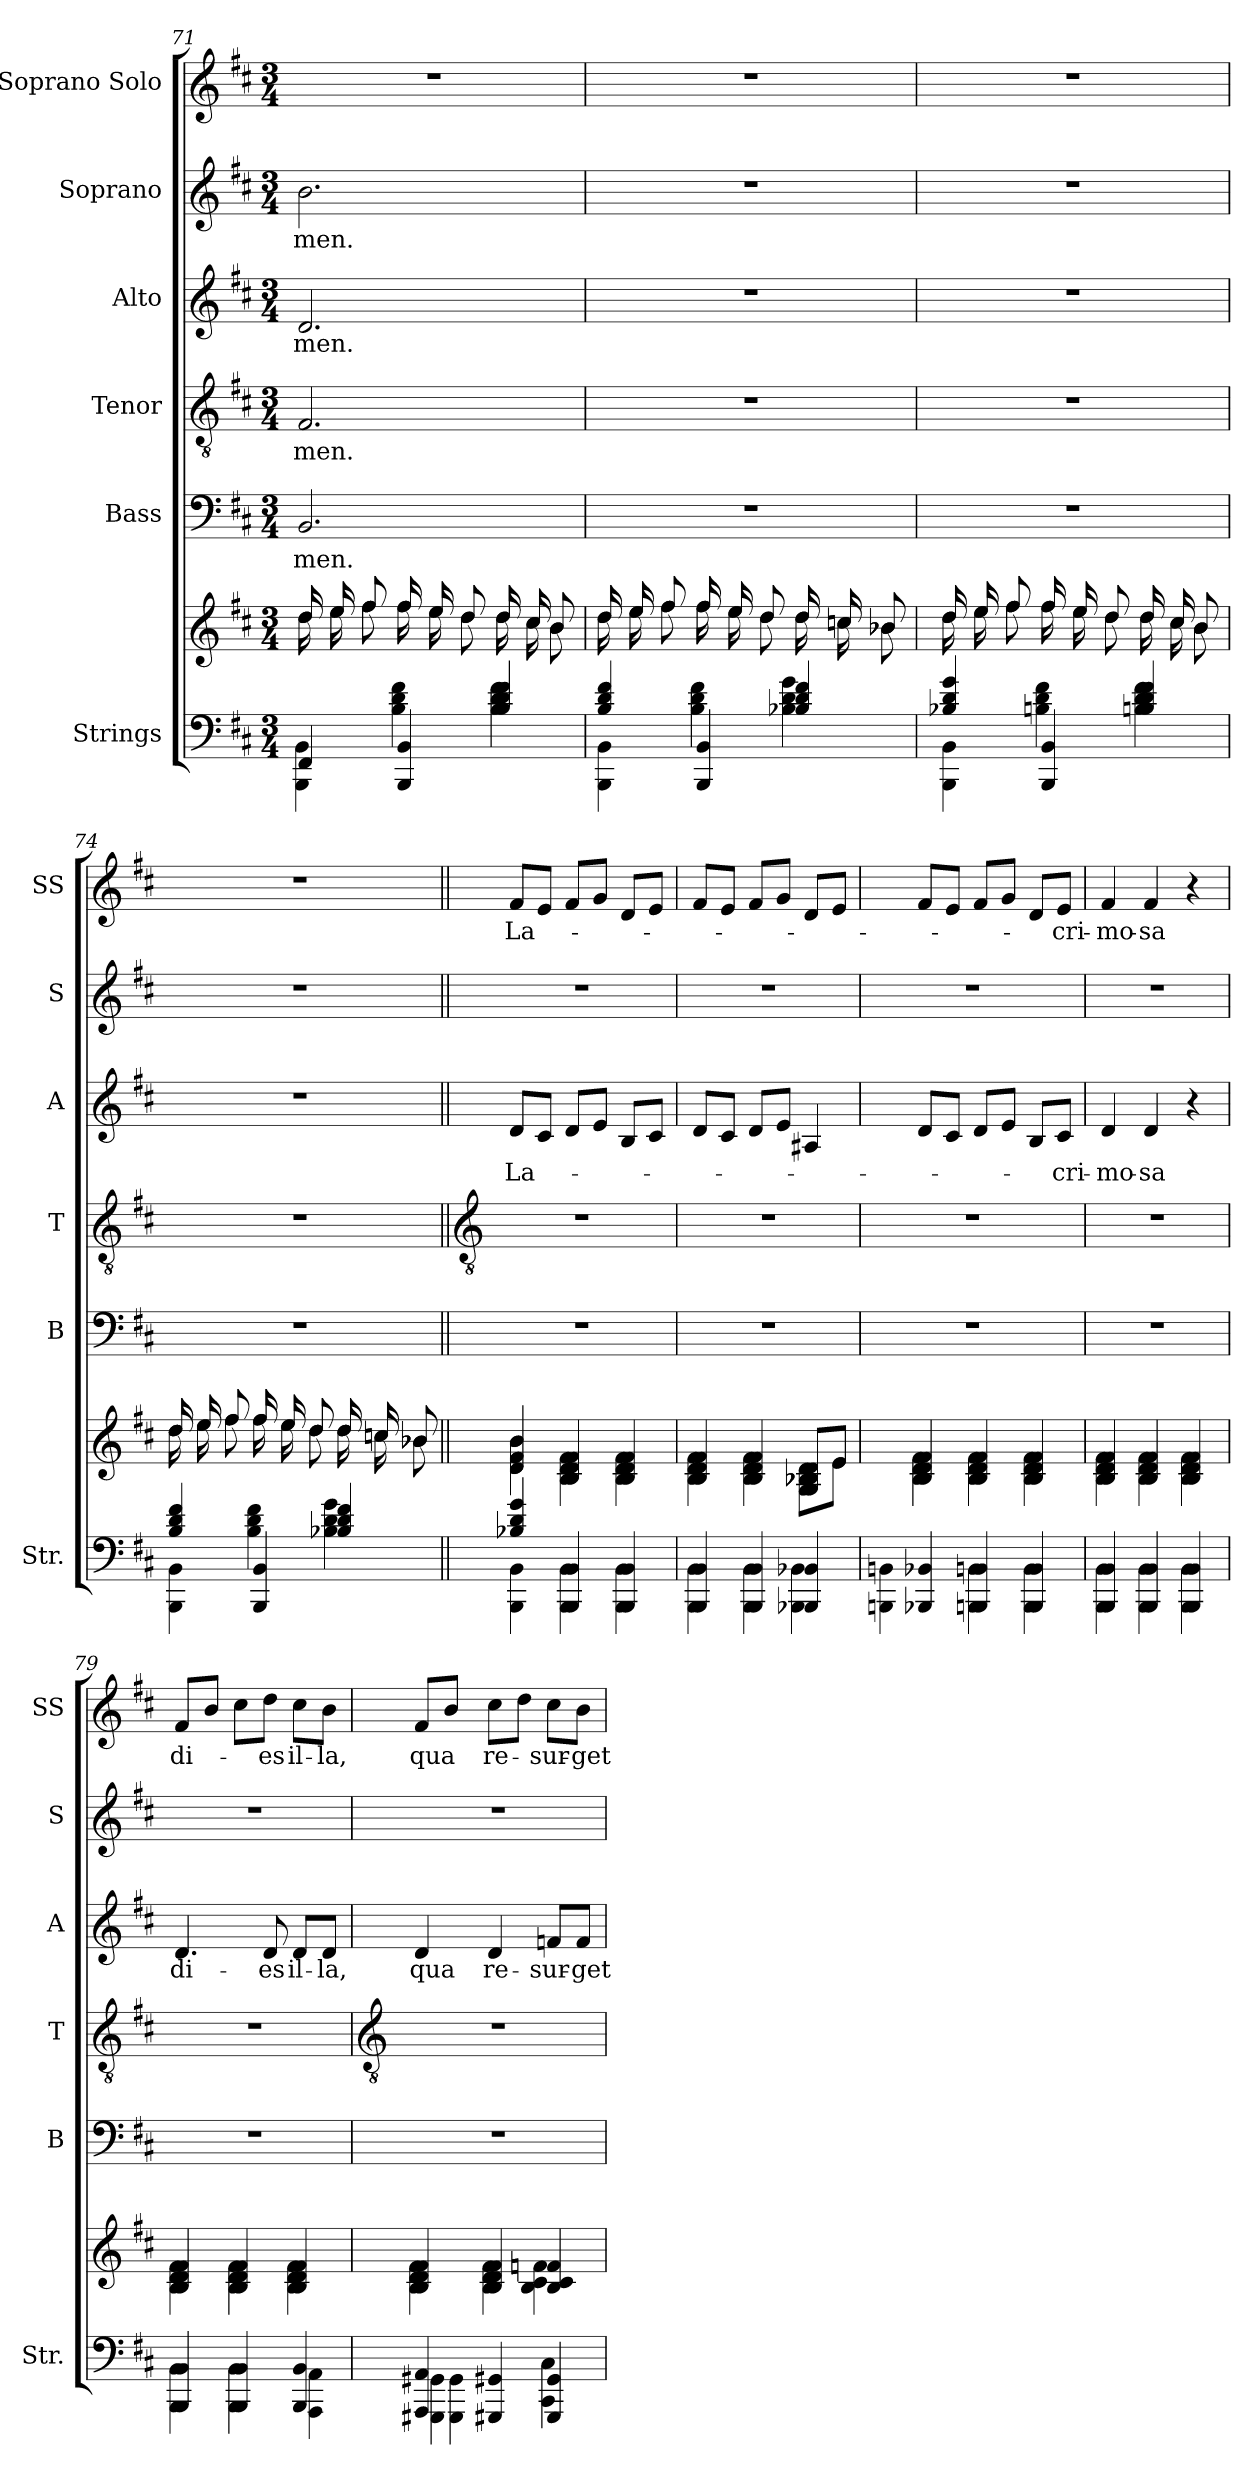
**kern	**kern	**kern	**text	**kern	**text	**kern	**text	**kern	**text	**kern	**text
*part6	*part6	*part5	*part5	*part4	*part4	*part3	*part3	*part2	*part2	*part1	*part1
*staff7	*staff6	*staff5	*staff5	*staff4	*staff4	*staff3	*staff3	*staff2	*staff2	*staff1	*staff1
*I"Strings	*	*I"Bass	*	*I"Tenor	*	*I"Alto	*	*I"Soprano	*	*I"Soprano Solo	*
*I'Str.	*	*I'B	*	*I'T	*	*I'A	*	*I'S	*	*I'SS	*
!!LO:LB:g=z
*clefF4	*clefG2	*clefF4	*	*clefGv2	*	*clefG2	*	*clefG2	*	*clefG2	*
*k[f#c#]	*k[f#c#]	*k[f#c#]	*	*k[f#c#]	*	*k[f#c#]	*	*k[f#c#]	*	*k[f#c#]	*
*D:	*D:	*D:	*	*D:	*	*D:	*	*D:	*	*D:	*
*M3/4	*M3/4	*M3/4	*	*M3/4	*	*M3/4	*	*M3/4	*	*M3/4	*
=71	=71	=71	=71	=71	=71	=71	=71	=71	=71	=71	=71
*^	*^	*	*	*	*	*	*	*	*	*	*
!	!	!	!	!	!LO:LY:b	!	!LO:LY:b	!	!LO:LY:b	!	!LO:LY:b	!LO:N:vis=1	!
4FF#/	4BBB\ 4BB\	16dd/LL	16dd\LL	2.BB	-men.	2.F#	-men.	2.d	-men.	2.b	-men.	2.r	.
.	.	16ee/	16ee\	.	.	.	.	.	.	.	.	.	.
.	.	8ff#/	8ff#\	.	.	.	.	.	.	.	.	.	.
4BBB/ 4BB/	4B\ 4d\ 4f#\	16ff#/L	16ff#\L	.	.	.	.	.	.	.	.	.	.
.	.	16ee/	16ee\	.	.	.	.	.	.	.	.	.	.
.	.	8dd/	8dd\	.	.	.	.	.	.	.	.	.	.
4B/ 4d/ 4f#/	4B\ 4d\ 4f#\	16dd/L	16dd\L	.	.	.	.	.	.	.	.	.	.
.	.	16cc#/	16cc#\	.	.	.	.	.	.	.	.	.	.
.	.	8b/J	8b\J	.	.	.	.	.	.	.	.	.	.
=72	=72	=72	=72	=72	=72	=72	=72	=72	=72	=72	=72	=72	=72
!	!	!	!	!LO:N:vis=1	!	!LO:N:vis=1	!	!LO:N:vis=1	!	!LO:N:vis=1	!	!LO:N:vis=1	!
4B/ 4d/ 4f#/	4BBB\ 4BB\	16dd/LL	16dd\LL	2.r	.	2.r	.	2.r	.	2.r	.	2.r	.
.	.	16ee/	16ee\	.	.	.	.	.	.	.	.	.	.
.	.	8ff#/	8ff#\	.	.	.	.	.	.	.	.	.	.
4BBB/ 4BB/	4B\ 4d\ 4f#\	16ff#/L	16ff#\L	.	.	.	.	.	.	.	.	.	.
.	.	16ee/	16ee\	.	.	.	.	.	.	.	.	.	.
.	.	8dd/	8dd\	.	.	.	.	.	.	.	.	.	.
4B/ 4d/ 4f#/	4B-X\ 4d\ 4g\	16dd/L	16dd\L	.	.	.	.	.	.	.	.	.	.
.	.	16ccn/	16ccn\	.	.	.	.	.	.	.	.	.	.
.	.	8b-X/J	8b-X\J	.	.	.	.	.	.	.	.	.	.
=73	=73	=73	=73	=73	=73	=73	=73	=73	=73	=73	=73	=73	=73
!	!	!	!	!LO:N:vis=1	!	!LO:N:vis=1	!	!LO:N:vis=1	!	!LO:N:vis=1	!	!LO:N:vis=1	!
4B-X/ 4d/ 4g/	4BBB\ 4BB\	16dd/LL	16dd\LL	2.r	.	2.r	.	2.r	.	2.r	.	2.r	.
.	.	16ee/	16ee\	.	.	.	.	.	.	.	.	.	.
.	.	8ff#/	8ff#\	.	.	.	.	.	.	.	.	.	.
4BBB/ 4BB/	4B\ 4d\ 4f#\	16ff#/L	16ff#\L	.	.	.	.	.	.	.	.	.	.
.	.	16ee/	16ee\	.	.	.	.	.	.	.	.	.	.
.	.	8dd/	8dd\	.	.	.	.	.	.	.	.	.	.
4Bn/ 4d/ 4f#/	4B\ 4d\ 4f#\	16dd/L	16dd\L	.	.	.	.	.	.	.	.	.	.
.	.	16cc#/	16cc#\	.	.	.	.	.	.	.	.	.	.
.	.	8b/J	8b\J	.	.	.	.	.	.	.	.	.	.
=74	=74	=74	=74	=74	=74	=74	=74	=74	=74	=74	=74	=74	=74
!	!	!	!	!LO:N:vis=1	!	!LO:N:vis=1	!	!LO:N:vis=1	!	!LO:N:vis=1	!	!LO:N:vis=1	!
4B/ 4d/ 4f#/	4BBB\ 4BB\	16dd/LL	16dd\LL	2.r	.	2.r	.	2.r	.	2.r	.	2.r	.
.	.	16ee/	16ee\	.	.	.	.	.	.	.	.	.	.
.	.	8ff#/	8ff#\	.	.	.	.	.	.	.	.	.	.
4BBB/ 4BB/	4B\ 4d\ 4f#\	16ff#/L	16ff#\L	.	.	.	.	.	.	.	.	.	.
.	.	16ee/	16ee\	.	.	.	.	.	.	.	.	.	.
.	.	8dd/	8dd\	.	.	.	.	.	.	.	.	.	.
4B/ 4d/ 4f#/	4B-X\ 4d\ 4g\	16dd/L	16dd\L	.	.	.	.	.	.	.	.	.	.
.	.	16ccn/	16ccn\	.	.	.	.	.	.	.	.	.	.
.	.	8b-X/J	8b-X\J	.	.	.	.	.	.	.	.	.	.
!!LO:LB:g=z
=75||	=75||	=75||	=75||	=75||	=75||	=75||	=75||	=75||	=75||	=75||	=75||	=75||	=75||
*	*	*	*	*	*	*clefGv2	*	*	*	*	*	*	*
!	!	!	!	!LO:N:vis=1	!	!LO:N:vis=1	!	!	!LO:LY:b	!LO:N:vis=1	!	!	!LO:LY:b
4B-X/ 4d/ 4g/	4BBB\ 4BB\	4d/ 4f#/ 4b/	4d\ 4f#\ 4b\	2.r	.	2.r	.	8dL	La-	2.r	.	8f#L	La-
.	.	.	.	.	.	.	.	8c#J	.	.	.	8eJ	.
4BBB/ 4BB/	4BBB\ 4BB\	4B/ 4d/ 4f#/	4B\ 4d\ 4f#\	.	.	.	.	8dL	.	.	.	8f#L	.
.	.	.	.	.	.	.	.	8eJ	.	.	.	8gJ	.
4BBB/ 4BB/	4BBB\ 4BB\	4B/ 4d/ 4f#/	4B\ 4d\ 4f#\	.	.	.	.	8BL	.	.	.	8dL	.
.	.	.	.	.	.	.	.	8c#J	.	.	.	8eJ	.
=76	=76	=76	=76	=76	=76	=76	=76	=76	=76	=76	=76	=76	=76
!	!	!	!	!LO:N:vis=1	!	!LO:N:vis=1	!	!	!	!LO:N:vis=1	!	!	!
4BBB/ 4BB/	4BBB\ 4BB\	4B/ 4d/ 4f#/	4B\ 4d\ 4f#\	2.r	.	2.r	.	8dL	.	2.r	.	8f#L	.
.	.	.	.	.	.	.	.	8c#J	.	.	.	8eJ	.
4BBB/ 4BB/	4BBB\ 4BB\	4B/ 4d/ 4f#/	4B\ 4d\ 4f#\	.	.	.	.	8dL	.	.	.	8f#L	.
.	.	.	.	.	.	.	.	8eJ	.	.	.	8gJ	.
4BBB/ 4BB/	4BBB-X\ 4BB-X\	8G/ 8B-X/ 8d/L	8G\ 8B-X\ 8d\L	.	.	.	.	4A#X	.	.	.	8dL	.
.	.	8e/J	8e\J	.	.	.	.	.	.	.	.	8eJ	.
=77	=77	=77	=77	=77	=77	=77	=77	=77	=77	=77	=77	=77	=77
!	!	!	!	!LO:N:vis=1	!	!LO:N:vis=1	!	!	!	!LO:N:vis=1	!	!	!
4BBB-X/ 4BB-X/	4BBB\ 4BB\	4B/ 4d/ 4f#/	4B\ 4d\ 4f#\	2.r	.	2.r	.	8dL	.	2.r	.	8f#L	.
.	.	.	.	.	.	.	.	8c#J	.	.	.	8eJ	.
4BBBn/ 4BBn/	4BBB\ 4BB\	4B/ 4d/ 4f#/	4B\ 4d\ 4f#\	.	.	.	.	8dL	.	.	.	8f#L	.
.	.	.	.	.	.	.	.	8eJ	.	.	.	8gJ	.
4BBB/ 4BB/	4BBB\ 4BB\	4B/ 4d/ 4f#/	4B\ 4d\ 4f#\	.	.	.	.	8BL	.	.	.	8dL	.
!	!	!	!	!	!	!	!	!	!LO:LY:b	!	!	!	!LO:LY:b
.	.	.	.	.	.	.	.	8c#J	-cri-	.	.	8eJ	-cri-
=78	=78	=78	=78	=78	=78	=78	=78	=78	=78	=78	=78	=78	=78
!	!	!	!	!LO:N:vis=1	!	!LO:N:vis=1	!	!	!LO:LY:b	!LO:N:vis=1	!	!	!LO:LY:b
4BBB/ 4BB/	4BBB\ 4BB\	4B/ 4d/ 4f#/	4B\ 4d\ 4f#\	2.r	.	2.r	.	4d	-mo-	2.r	.	4f#	-mo-
!	!	!	!	!	!	!	!	!	!LO:LY:b	!	!	!	!LO:LY:b
4BBB/ 4BB/	4BBB\ 4BB\	4B/ 4d/ 4f#/	4B\ 4d\ 4f#\	.	.	.	.	4d	-sa	.	.	4f#	-sa
4BBB/ 4BB/	4BBB\ 4BB\	4B/ 4d/ 4f#/	4B\ 4d\ 4f#\	.	.	.	.	4r	.	.	.	4r	.
=79	=79	=79	=79	=79	=79	=79	=79	=79	=79	=79	=79	=79	=79
!	!	!	!	!LO:N:vis=1	!	!LO:N:vis=1	!	!	!LO:LY:b	!LO:N:vis=1	!	!	!LO:LY:b
4BBB/ 4BB/	4BBB\ 4BB\	4B/ 4d/ 4f#/	4B\ 4d\ 4f#\	2.r	.	2.r	.	4.d	di-	2.r	.	8f#L	di-
.	.	.	.	.	.	.	.	.	.	.	.	8bJ	.
4BBB/ 4BB/	4BBB\ 4BB\	4B/ 4d/ 4f#/	4B\ 4d\ 4f#\	.	.	.	.	.	.	.	.	8cc#L	.
!	!	!	!	!	!	!	!	!	!LO:LY:b	!	!	!	!LO:LY:b
.	.	.	.	.	.	.	.	8d	-es	.	.	8ddJ	-es
!	!	!	!	!	!	!	!	!	!LO:LY:b	!	!	!	!LO:LY:b
4BBB/ 4BB/	4AAA\ 4AA\	4B/ 4d/ 4f#/	4B\ 4d\ 4f#\	.	.	.	.	8dL	il-	.	.	8cc#L	il-
!	!	!	!	!	!	!	!	!	!LO:LY:b	!	!	!	!LO:LY:b
.	.	.	.	.	.	.	.	8dJ	-la,	.	.	8bJ	-la,
!!LO:LB:g=z
=80	=80	=80	=80	=80	=80	=80	=80	=80	=80	=80	=80	=80	=80
*	*	*	*	*	*	*clefGv2	*	*	*	*	*	*	*
!	!	!	!	!LO:N:vis=1	!	!LO:N:vis=1	!	!	!LO:LY:b	!LO:N:vis=1	!	!	!LO:LY:b
4AAA/ 4AA/	4GGG#X\ 4GG#X\	4B/ 4d/ 4f#/	4B\ 4d\ 4f#\	2.r	.	2.r	.	4d	qua	2.r	.	8f#L	qua
.	.	.	.	.	.	.	.	.	.	.	.	8bJ	.
!	!	!	!	!	!	!	!	!	!LO:LY:b	!	!	!	!LO:LY:b
4GGG#X/ 4GG#X/	4GGG#\ 4GG#\	4B/ 4d/ 4f#/	4B\ 4d\ 4f#\	.	.	.	.	4d	re-	.	.	8cc#L	re-
.	.	.	.	.	.	.	.	.	.	.	.	8ddJ	.
!	!	!	!	!	!	!	!	!	!LO:LY:b	!	!	!	!LO:LY:b
4GGG#/ 4GG#/	4CC#\ 4C#\	4B/ 4c#/ 4fn/	4B\ 4c#\ 4fn\	.	.	.	.	8fnL	-sur-	.	.	8cc#L	-sur-
!	!	!	!	!	!	!	!	!	!LO:LY:b	!	!	!	!LO:LY:b
.	.	.	.	.	.	.	.	8fJ	-get	.	.	8bJ	-get
*v	*v	*	*	*	*	*	*	*	*	*	*	*	*
*	*v	*v	*	*	*	*	*	*	*	*	*	*
=	=	=	=	=	=	=	=	=	=	=	=
*-	*-	*-	*-	*-	*-	*-	*-	*-	*-	*-	*-
